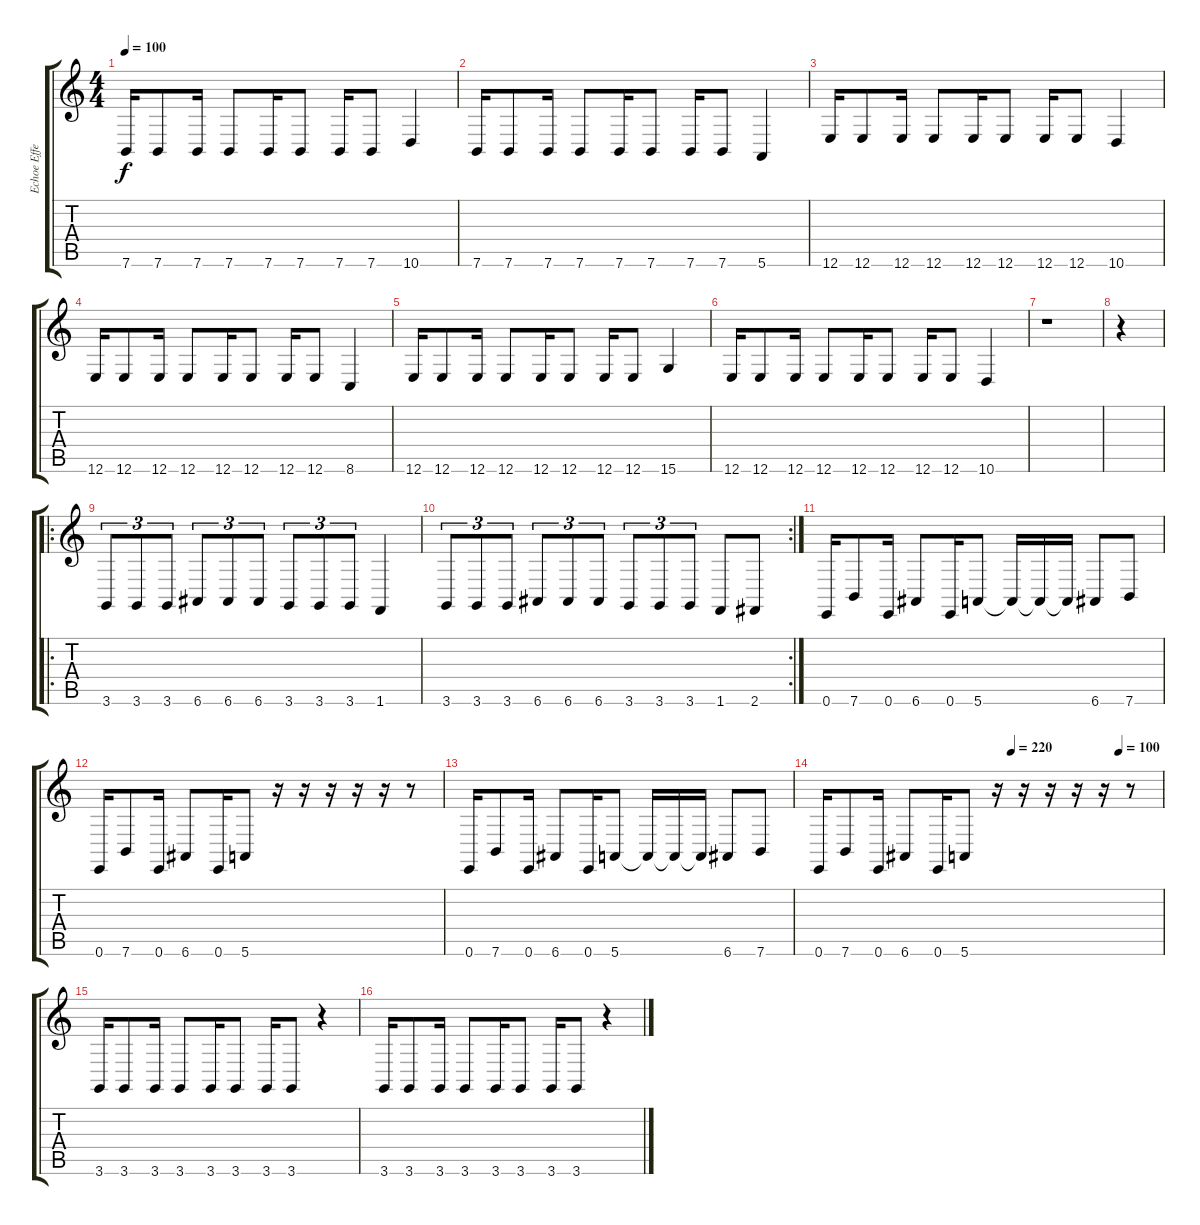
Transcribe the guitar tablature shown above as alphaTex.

\track ("Echoe Effect" "Echoe Effe") {instrument fx7echoes}
\staff {score tabs}
\tuning (E4 B3 G3 D3 A2 E2) {hide}
\ts (4 4)
\tempo 100
\clef g2
\ks c
7.6.16{dy f} 7.6.8 7.6.16 7.6.8 7.6.16 7.6.8 7.6.16 7.6.8 10.6.4 |
7.6.16 7.6.8 7.6.16 7.6.8 7.6.16 7.6.8 7.6.16 7.6.8 5.6.4 |
12.6.16 12.6.8 12.6.16 12.6.8 12.6.16 12.6.8 12.6.16 12.6.8 10.6.4 |
12.6.16 12.6.8 12.6.16 12.6.8 12.6.16 12.6.8 12.6.16 12.6.8 8.6.4 |
12.6.16 12.6.8 12.6.16 12.6.8 12.6.16 12.6.8 12.6.16 12.6.8 15.6.4 |
12.6.16 12.6.8 12.6.16 12.6.8 12.6.16 12.6.8 12.6.16 12.6.8 10.6.4 |
r.1 |
r.4 |
\ro
3.6.8{tu (3 2)} 3.6.8{tu (3 2)} 3.6.8{tu (3 2)} 6.6.8{tu (3 2)} 6.6.8{tu (3 2)} 6.6.8{tu (3 2)} 3.6.8{tu (3 2)} 3.6.8{tu (3 2)} 3.6.8{tu (3 2)} 1.6.4 |
\rc 2
3.6.8{tu (3 2)} 3.6.8{tu (3 2)} 3.6.8{tu (3 2)} 6.6.8{tu (3 2)} 6.6.8{tu (3 2)} 6.6.8{tu (3 2)} 3.6.8{tu (3 2)} 3.6.8{tu (3 2)} 3.6.8{tu (3 2)} 1.6.8 2.6.8 |
0.6.16 7.6.8 0.6.16 6.6.8 0.6.16 5.6.8 5.6{t}.16 5.6{t}.16 5.6{t}.16 6.6.8 7.6.8 |
0.6.16 7.6.8 0.6.16 6.6.8 0.6.16 5.6.8 r.16 r.16 r.16 r.16 r.16 r.8 |
0.6.16 7.6.8 0.6.16 6.6.8 0.6.16 5.6.8 5.6{t}.16 5.6{t}.16 5.6{t}.16 6.6.8 7.6.8 |
\tempo (220 0.5625)
\tempo (100 0.875)
0.6.16 7.6.8 0.6.16 6.6.8 0.6.16 5.6.8 r.16 r.16 r.16 r.16 r.16 r.8 |
3.6.16 3.6.8 3.6.16 3.6.8 3.6.16 3.6.8 3.6.16 3.6.8 r.4 |
3.6.16 3.6.8 3.6.16 3.6.8 3.6.16 3.6.8 3.6.16 3.6.8 r.4
